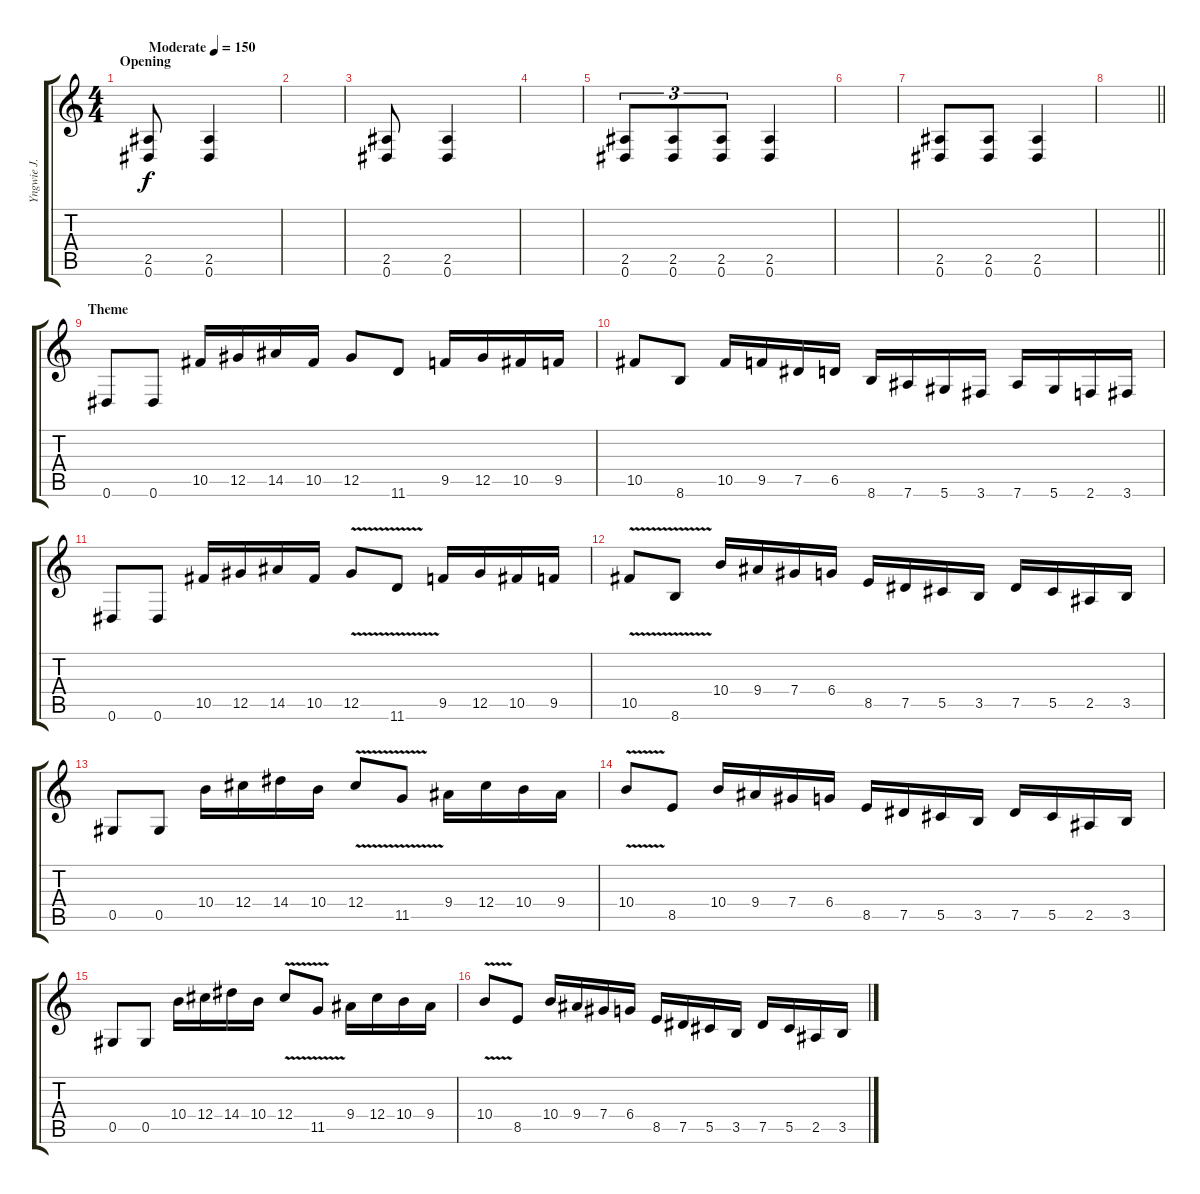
\track ("Yngwie J. Malmsteen" "Yngwie J. ") {instrument overdrivenguitar}
\staff {score tabs}
\tuning (Eb4 Bb3 Gb3 Db3 Ab2 Eb2) {hide}
\ts (4 4)
\section ("" "Opening")
\tempo (150 "Moderate")
\clef g2
\ks c
(2.5 0.6).8{dy f instrument overdrivenguitar} (2.5 0.6).4 |
|
(2.5 0.6).8 (2.5 0.6).4 |
|
(2.5 0.6).8{tu (3 2)} (2.5 0.6).8{tu (3 2)} (2.5 0.6).8{tu (3 2)} (2.5 0.6).4 |
|
(2.5 0.6).8 (2.5 0.6).8 (2.5 0.6).4 |
\barLineRight lightlight
|
\section ("" "Theme")
0.6.8 0.6.8 10.5.16 12.5.16 14.5.16 10.5.16 12.5.8 11.6.8 9.5.16 12.5.16 10.5.16 9.5.16 |
10.5.8 8.6.8 10.5.16 9.5.16 7.5.16 6.5.16 8.6.16 7.6.16 5.6.16 3.6.16 7.6.16 5.6.16 2.6.16 3.6.16 |
0.6.8 0.6.8 10.5.16 12.5.16 14.5.16 10.5.16 12.5{v}.8 11.6{v}.8 9.5.16 12.5.16 10.5.16 9.5.16 |
10.5{v}.8 8.6{v}.8 10.4.16 9.4.16 7.4.16 6.4.16 8.5.16 7.5.16 5.5.16 3.5.16 7.5.16 5.5.16 2.5.16 3.5.16 |
0.5.8 0.5.8 10.4.16 12.4.16 14.4.16 10.4.16 12.4{v}.8 11.5{v}.8 9.4.16 12.4.16 10.4.16 9.4.16 |
10.4{v}.8 8.5.8 10.4.16 9.4.16 7.4.16 6.4.16 8.5.16 7.5.16 5.5.16 3.5.16 7.5.16 5.5.16 2.5.16 3.5.16 |
0.5.8 0.5.8 10.4.16 12.4.16 14.4.16 10.4.16 12.4{v}.8 11.5{v}.8 9.4.16 12.4.16 10.4.16 9.4.16 |
10.4{v}.8 8.5.8 10.4.16 9.4.16 7.4.16 6.4.16 8.5.16 7.5.16 5.5.16 3.5.16 7.5.16 5.5.16 2.5.16 3.5.16
